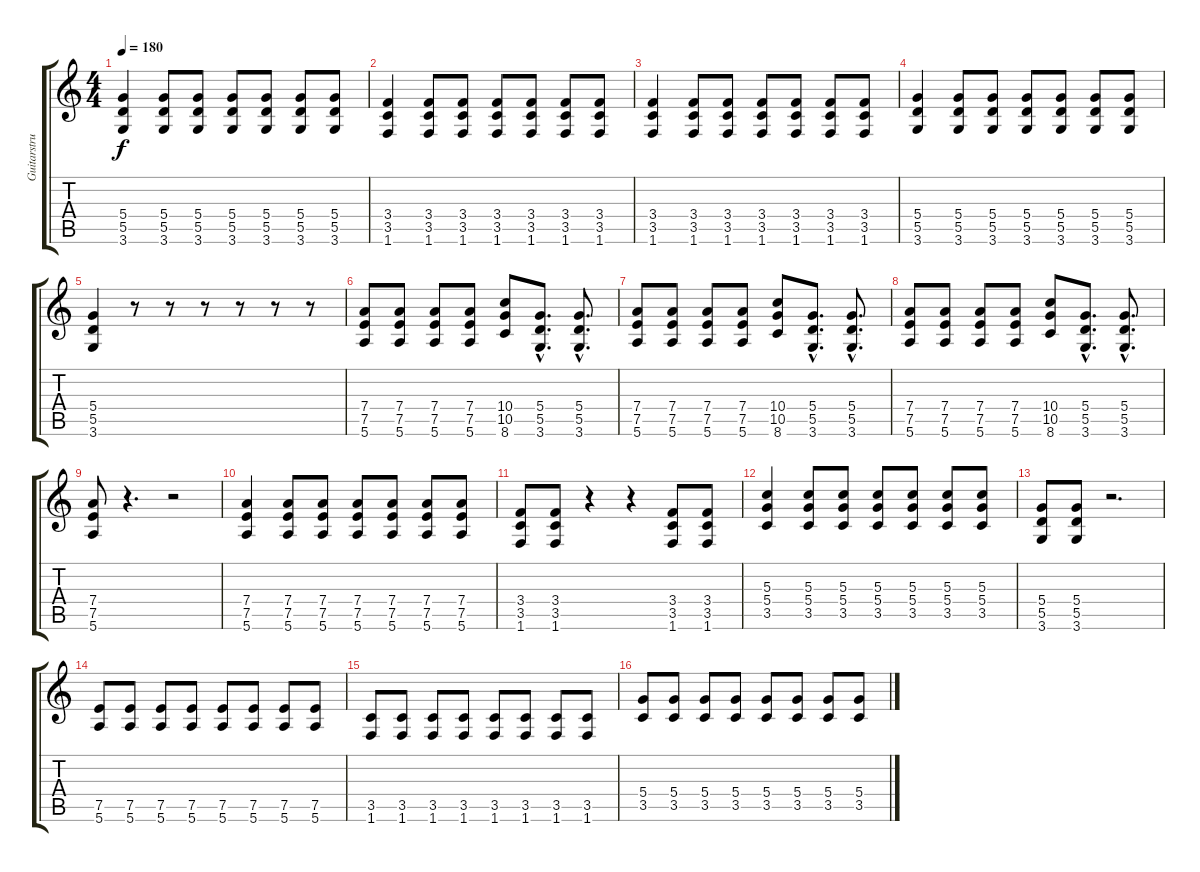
\track ("Guitarstruki" "Guitarstru") {instrument distortionguitar}
\staff {score tabs}
\tuning (E4 B3 G3 D3 A2 E2) {hide}
\ts (4 4)
\tempo 180
\clef g2
\ks c
(5.4 5.5 3.6).4{dy f} (5.4 5.5 3.6).8 (5.4 5.5 3.6).8 (5.4 5.5 3.6).8 (5.4 5.5 3.6).8 (5.4 5.5 3.6).8 (5.4 5.5 3.6).8 |
(3.4 3.5 1.6).4 (3.4 3.5 1.6).8 (3.4 3.5 1.6).8 (3.4 3.5 1.6).8 (3.4 3.5 1.6).8 (3.4 3.5 1.6).8 (3.4 3.5 1.6).8 |
(3.4 3.5 1.6).4 (3.4 3.5 1.6).8 (3.4 3.5 1.6).8 (3.4 3.5 1.6).8 (3.4 3.5 1.6).8 (3.4 3.5 1.6).8 (3.4 3.5 1.6).8 |
(5.4 5.5 3.6).4 (5.4 5.5 3.6).8 (5.4 5.5 3.6).8 (5.4 5.5 3.6).8 (5.4 5.5 3.6).8 (5.4 5.5 3.6).8 (5.4 5.5 3.6).8 |
(5.4 5.5 3.6).4 r.8 r.8 r.8 r.8 r.8 r.8 |
(7.4 7.5 5.6).8 (7.4 7.5 5.6).8 (7.4 7.5 5.6).8 (7.4 7.5 5.6).8 (10.4 10.5 8.6).8 (5.4{hac} 5.5{hac} 3.6{hac}).8{d} (5.4{hac} 5.5{hac} 3.6{hac}).8{d} |
(7.4 7.5 5.6).8 (7.4 7.5 5.6).8 (7.4 7.5 5.6).8 (7.4 7.5 5.6).8 (10.4 10.5 8.6).8 (5.4{hac} 5.5{hac} 3.6{hac}).8{d} (5.4{hac} 5.5{hac} 3.6{hac}).8{d} |
(7.4 7.5 5.6).8 (7.4 7.5 5.6).8 (7.4 7.5 5.6).8 (7.4 7.5 5.6).8 (10.4 10.5 8.6).8 (5.4{hac} 5.5{hac} 3.6{hac}).8{d} (5.4{hac} 5.5{hac} 3.6{hac}).8{d} |
(7.4 7.5 5.6).8 r.4{d} r.2 |
(7.4 7.5 5.6).4 (7.4 7.5 5.6).8 (7.4 7.5 5.6).8 (7.4 7.5 5.6).8 (7.4 7.5 5.6).8 (7.4 7.5 5.6).8 (7.4 7.5 5.6).8 |
(3.4 3.5 1.6).8 (3.4 3.5 1.6).8 r.4 r.4 (3.4 3.5 1.6).8 (3.4 3.5 1.6).8 |
(5.3 5.4 3.5).4 (5.3 5.4 3.5).8 (5.3 5.4 3.5).8 (5.3 5.4 3.5).8 (5.3 5.4 3.5).8 (5.3 5.4 3.5).8 (5.3 5.4 3.5).8 |
(5.4 5.5 3.6).8 (5.4 5.5 3.6).8 r.2{d} |
(7.5 5.6).8 (7.5 5.6).8 (7.5 5.6).8 (7.5 5.6).8 (7.5 5.6).8 (7.5 5.6).8 (7.5 5.6).8 (7.5 5.6).8 |
(3.5 1.6).8 (3.5 1.6).8 (3.5 1.6).8 (3.5 1.6).8 (3.5 1.6).8 (3.5 1.6).8 (3.5 1.6).8 (3.5 1.6).8 |
(5.4 3.5).8 (5.4 3.5).8 (5.4 3.5).8 (5.4 3.5).8 (5.4 3.5).8 (5.4 3.5).8 (5.4 3.5).8 (5.4 3.5).8
